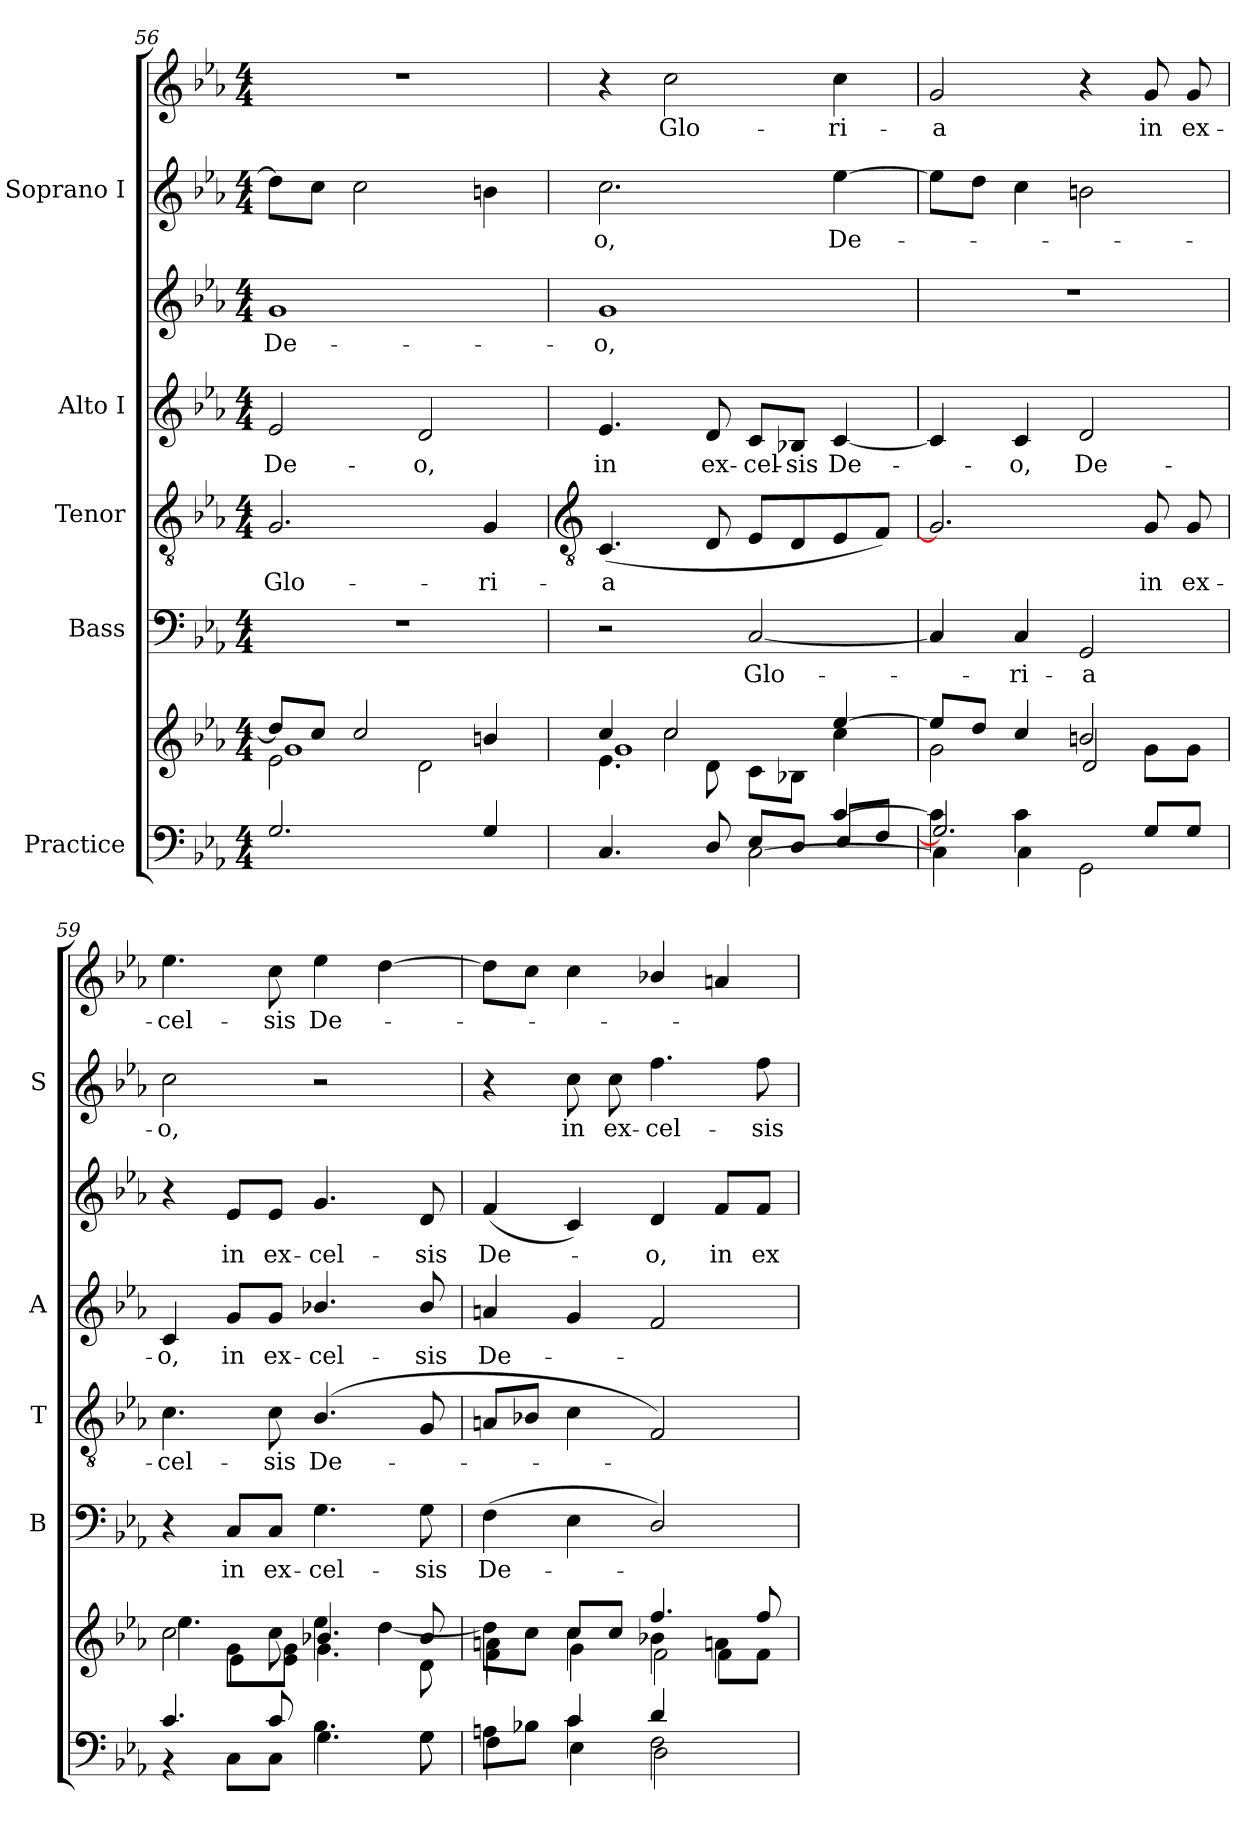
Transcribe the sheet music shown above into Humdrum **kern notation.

**kern	**kern	**kern	**text	**kern	**text	**kern	**text	**kern	**text	**kern	**text	**kern	**text
*part5	*part5	*part4	*part4	*part3	*part3	*part2	*part2	*part2	*part2	*part1	*part1	*part1	*part1
*staff8	*staff7	*staff6	*staff6	*staff5	*staff5	*staff4	*staff4	*staff3	*staff3	*staff2	*staff2	*staff1	*staff1
*I"Practice	*	*I"Bass	*	*I"Tenor	*	*I"Alto I	*	*	*	*I"Soprano I	*	*	*
*	*	*I'B	*	*I'T	*	*I'A	*	*	*	*I'S	*	*	*
*clefF4	*clefG2	*clefF4	*	*clefGv2	*	*clefG2	*	*clefG2	*	*clefG2	*	*clefG2	*
*k[b-e-a-]	*k[b-e-a-]	*k[b-e-a-]	*	*k[b-e-a-]	*	*k[b-e-a-]	*	*k[b-e-a-]	*	*k[b-e-a-]	*	*k[b-e-a-]	*
*E-:	*E-:	*E-:	*	*E-:	*	*E-:	*	*E-:	*	*E-:	*	*E-:	*
*M4/4	*M4/4	*M4/4	*	*M4/4	*	*M4/4	*	*M4/4	*	*M4/4	*	*M4/4	*
=56	=56	=56	=56	=56	=56	=56	=56	=56	=56	=56	=56	=56	=56
*^	*^	*	*	*	*	*	*	*	*	*	*	*	*
*	*	*	*^	*	*	*	*	*	*	*	*	*	*	*	*
*	*	*	*	*^	*	*	*	*	*	*	*	*	*	*	*	*
!	!	!	!	!	!	!	!	!	!LO:LY:b	!	!LO:LY:b	!	!LO:LY:b	!	!	!	!
2.G	1ryy	8dd/L]	1ryy	2e-\	1g	1r	.	2.G	Glo-	2e-	-De-	1g	De-	8ddL]	.	1r	.
.	.	8cc/J	.	.	.	.	.	.	.	.	.	.	.	8ccJ	.	.	.
.	.	2cc/	.	.	.	.	.	.	.	.	.	.	.	2cc	.	.	.
!	!	!	!	!	!	!	!	!	!	!	!LO:LY:b	!	!	!	!	!	!
.	.	.	.	2d\	.	.	.	.	.	2d	-o,	.	.	.	.	.	.
!	!	!	!	!	!	!	!	!	!LO:LY:b	!	!	!	!	!	!	!	!
4G	.	4bn/	.	.	.	.	.	4G	-ri-	.	.	.	.	4bn	.	.	.
*v	*v	*	*	*	*	*	*	*	*	*	*	*	*	*	*	*	*
!!LO:LB:g=z
=57	=57	=57	=57	=57	=57	=57	=57	=57	=57	=57	=57	=57	=57	=57	=57	=57
*	*	*	*	*	*	*	*clefGv2	*	*	*	*	*	*	*	*	*
*^	*	*	*	*	*	*	*	*	*	*	*	*	*	*	*	*
*	*^	*	*	*	*	*	*	*	*	*	*	*	*	*	*	*	*
!	!	!	!	!	!	!	!	!	!	!LO:LY:b	!	!LO:LY:b	!	!LO:LY:b	!	!LO:LY:b	!	!
2.ryy	4.C	2ryy	4cc/	4ryy	4.e-\	1g	2r	.	(<4.C	-a	4.e-	in	1g	o,	2.cc	-o,	4r	.
!	!	!	!	!	!	!	!	!	!	!	!	!	!	!	!	!	!	!LO:LY:b
.	.	.	2cc/	2cc	.	.	.	.	.	.	.	.	.	.	.	.	2cc	Glo-
!	!	!	!	!	!	!	!	!	!	!	!	!LO:LY:b	!	!	!	!	!	!
.	8D/	.	.	.	8d\	.	.	.	8D	.	8d	ex-	.	.	.	.	.	.
!	!	!	!	!	!	!	!	!LO:LY:b	!	!	!	!LO:LY:b	!	!	!	!	!	!
.	8E-/L	[2C\	.	.	8c\L	.	[2C	Glo-	8E-L	.	8c/L	-cel-	.	.	.	.	.	.
!	!	!	!	!	!	!	!	!	!	!	!	!LO:LY:b	!	!	!	!	!	!
.	8D/J	.	.	.	8B-X\J	.	.	.	8D	.	8B-X/J	-sis	.	.	.	.	.	.
!	!	!	!	!	!	!	!	!	!	!	!	!LO:LY:b	!	!	!	!LO:LY:b	!	!LO:LY:b
[4c/	8E-/L	.	[4ee-	4cc	4ryy	.	.	.	8E-	.	[4c	De-	.	.	[4ee-	De-	4cc	-ri-
.	8FJ	.	.	.	.	.	.	.	8FJ)	.	.	.	.	.	.	.	.	.
=58	=58	=58	=58	=58	=58	=58	=58	=58	=58	=58	=58	=58	=58	=58	=58	=58	=58	=58
!	!	!	!	!	!	!	!	!	!	!	!	!	!	!	!	!	!	!LO:LY:b
4c\]	2.G/]	4C\]	8ee-/L]	2g\	2ryy	1ryy	4C]	.	2.G]	.	4c]	.	1r	.	8ee-L]	.	2g	a
.	.	.	8dd/J	.	.	.	.	.	.	.	.	.	.	.	8ddJ	.	.	.
!	!	!	!	!	!	!	!	!LO:LY:b	!	!	!	!LO:LY:b	!	!	!	!	!	!
4c\	.	4C\	4cc/	.	.	.	4C	ri-	.	.	4c	o,	.	.	4cc	.	.	.
!	!	!	!	!	!	!	!	!LO:LY:b	!	!	!	!LO:LY:b	!	!	!	!	!	!
2ryy	.	2GG\	2bn/	4ryy	2d	.	2GG	-a	.	.	2d	De-	.	.	2bn	.	4r	.
!	!	!	!	!	!	!	!	!	!	!LO:LY:b	!	!	!	!	!	!	!	!LO:LY:b
.	8G/L	.	.	8gL	.	.	.	.	8G	in	.	.	.	.	.	.	8g	in
!	!	!	!	!	!	!	!	!	!	!LO:LY:b	!	!	!	!	!	!	!	!LO:LY:b
.	8G/J	.	.	8gJ	.	.	.	.	8G	ex-	.	.	.	.	.	.	8g	ex-
*	*v	*v	*	*	*	*	*	*	*	*	*	*	*	*	*	*	*	*
=59	=59	=59	=59	=59	=59	=59	=59	=59	=59	=59	=59	=59	=59	=59	=59	=59	=59
!	!	!	!	!	!	!	!	!	!LO:LY:b	!	!LO:LY:b	!	!	!	!LO:LY:b	!	!LO:LY:b
4.c	4r	2cc\	4.ee-	4cyy	4ryy	4r	.	4.c	-cel-	4c	o,	4r	.	2cc	o,	4.ee-	-cel-
!	!	!	!	!	!	!	!LO:LY:b	!	!	!	!LO:LY:b	!	!LO:LY:b	!	!	!	!
.	8C\L	.	.	8g\L	8e-\L	8C/L	in	.	.	8g/L	in	8e-/L	-in	.	.	.	.
!	!	!	!	!	!	!	!LO:LY:b	!	!LO:LY:b	!	!LO:LY:b	!	!LO:LY:b	!	!	!	!LO:LY:b
8c	8C\J	.	8cc	8g\J	8e-\J	8C/J	ex-	8c	-sis	8g/J	ex-	8e-/J	ex-	.	.	8cc	-sis
!	!	!	!	!	!	!	!LO:LY:b	!	!LO:LY:b	!	!LO:LY:b	!	!LO:LY:b	!	!	!	!LO:LY:b
4.B-\	4.G\	2ryy	4ee-	4.b-X	4.g\	4.G	-cel-	(<4.B-/	De-	4.b-X/	-cel-	4.g	-cel-	2r	.	4ee-	De-
.	.	.	[4dd	.	.	.	.	.	.	.	.	.	.	.	.	[4dd	.
!	!	!	!	!	!	!	!LO:LY:b	!	!	!	!LO:LY:b	!	!LO:LY:b	!	!	!	!
8G\	8G\	.	.	8b-	8d\	8G	-sis	8G	.	8b-/	-sis	8d	-sis	.	.	.	.
=60	=60	=60	=60	=60	=60	=60	=60	=60	=60	=60	=60	=60	=60	=60	=60	=60	=60
*	*^	*	*	*	*	*	*	*	*	*	*	*	*	*	*	*	*
!	!	!	!	!	!	!	!	!LO:LY:b	!	!	!	!LO:LY:b	!	!LO:LY:b	!	!	!	!
4ryy	8AnL	4F\	4ryy	8ddL]	4an\	4f\	(>4F	De-	8AnL	.	4an	-De-	(<4f	De-	4r	.	8ddL]	.
.	8B-XJ	.	.	8ccJ	.	.	.	.	8B-XJ	.	.	.	.	.	.	.	8ccJ	.
!	!	!	!	!	!	!	!	!	!	!	!	!	!	!	!	!LO:LY:b	!	!
4c	4c\	4E-\	8ccL	4cc	4g\	2ryy	4E-	.	4c	.	4g	.	4c)	.	8cc	in	4cc	.
!	!	!	!	!	!	!	!	!	!	!	!	!	!	!	!	!LO:LY:b	!	!
.	.	.	8ccJ	.	.	.	.	.	.	.	.	.	.	.	8cc	ex-	.	.
!	!	!	!	!	!	!	!	!	!	!	!	!	!	!LO:LY:b	!	!LO:LY:b	!	!
4d/	2F\	2D\	4.ff	4b-X	2f\	.	2D/)	.	2F)	.	2f	.	4d	o,	4.ff	-cel-	4b-X/	.
!	!	!	!	!	!	!	!	!	!	!	!	!	!	!LO:LY:b	!	!	!	!
4ryy	.	.	.	4an	.	8f\L	.	.	.	.	.	.	8f/L	in	.	.	4an	.
!	!	!	!	!	!	!	!	!	!	!	!	!	!	!LO:LY:b	!	!LO:LY:b	!	!
.	.	.	8ff	.	.	8f\J	.	.	.	.	.	.	8f/J	ex-	8ff	-sis	.	.
*v	*v	*v	*	*	*	*	*	*	*	*	*	*	*	*	*	*	*	*
*	*v	*v	*v	*v	*	*	*	*	*	*	*	*	*	*	*	*
=	=	=	=	=	=	=	=	=	=	=	=	=	=
*-	*-	*-	*-	*-	*-	*-	*-	*-	*-	*-	*-	*-	*-
